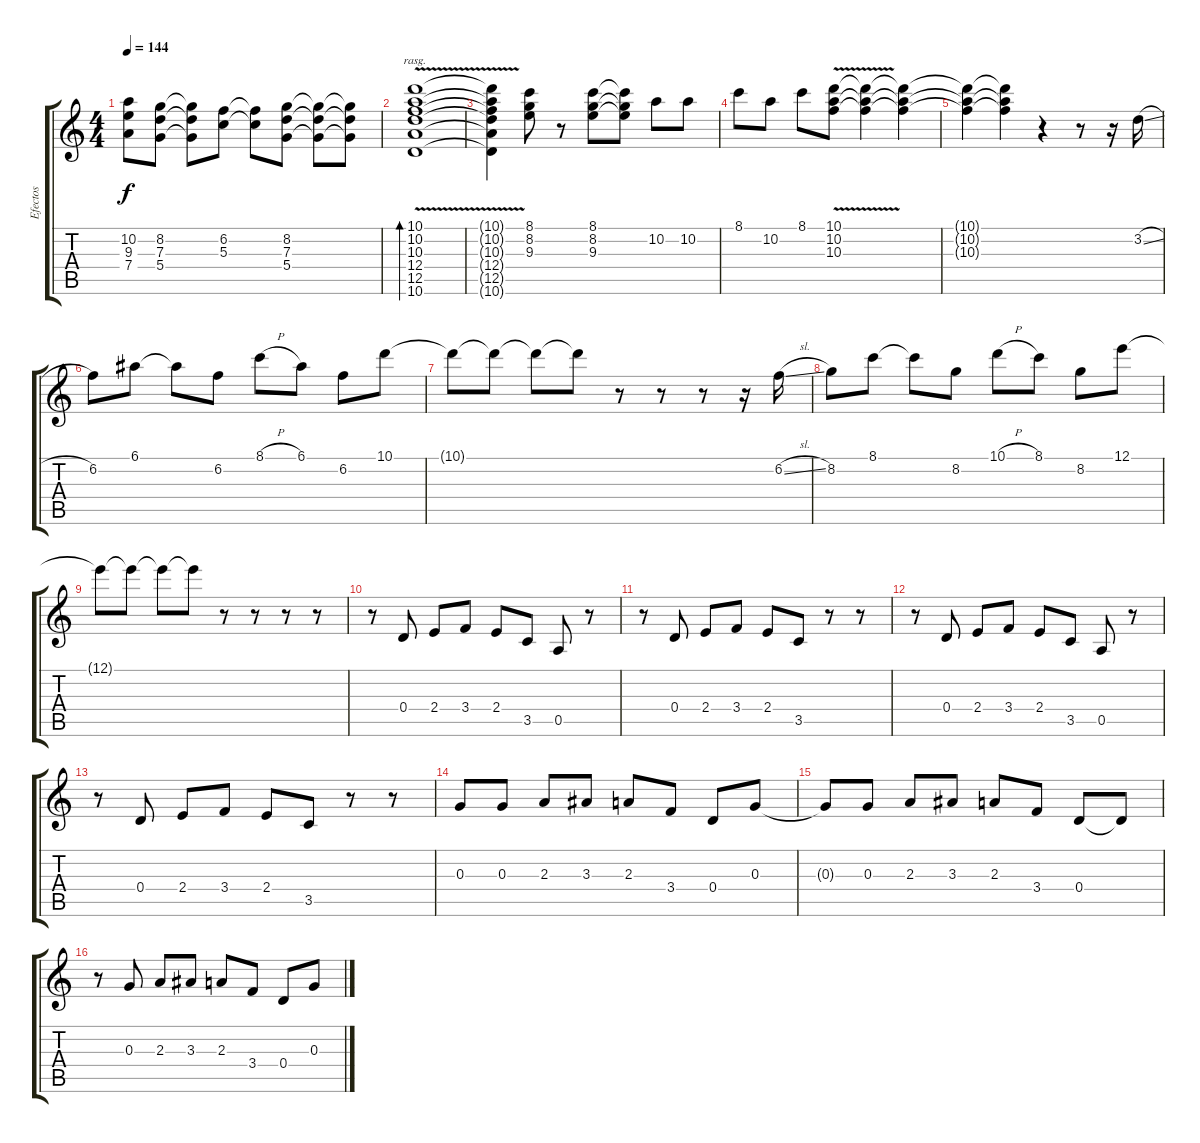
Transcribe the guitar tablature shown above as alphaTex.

\track ("Efectos" "Efectos") {instrument electricguitarclean}
\staff {score tabs}
\tuning (E4 B3 G3 D3 A2 E2) {hide}
\ts (4 4)
\tempo 144
\clef g2
\ks c
(10.2{t} 9.3{t} 7.4{t}).8{dy f} (8.2 7.3 5.4).8 (8.2{t} 7.3{t} 5.4{t}).8 (6.2 5.3).8 (6.2{t} 5.3{t}).8 (8.2 7.3 5.4).8 (8.2{t} 7.3{t} 5.4{t}).8 (8.2{t} 7.3{t} 5.4{t}).8 |
(10.1{v} 10.2{v} 10.3{v} 12.4{v} 12.5{v} 10.6{v}).1{bd 240 rasg ii} |
(10.1{t} 10.2{t} 10.3{t} 12.4{t} 12.5{t} 10.6{t}).4 (8.1 8.2 9.3).8 r.8 (8.1 8.2 9.3).8 (8.1{t} 8.2{t} 9.3{t}).8 10.2.8 10.2.8 |
8.1.8 10.2.8 8.1.8 (10.1{v} 10.2{v} 10.3{v}).8 (10.1{t} 10.2{t} 10.3{t}).4 (10.1{t} 10.2{t} 10.3{t}).4 |
(10.1{t} 10.2{t} 10.3{t}).4 (10.1{t} 10.2{t} 10.3{t}).4 r.4 r.8 r.16 3.2{sl}.16 |
6.2.8 6.1.8 6.1{t}.8 6.2.8 8.1{h}.8 6.1.8 6.2.8 10.1.8 |
10.1{t}.8 10.1{t}.8 10.1{t}.8 10.1{t}.8 r.8 r.8 r.8 r.16 6.2{sl}.16 |
8.2.8 8.1.8 8.1{t}.8 8.2.8 10.1{h}.8 8.1.8 8.2.8 12.1.8 |
12.1{t}.8 12.1{t}.8 12.1{t}.8 12.1{t}.8 r.8 r.8 r.8 r.8 |
r.8{volume 7} 0.4.8 2.4.8 3.4.8 2.4.8 3.5.8 0.5.8 r.8 |
r.8 0.4.8 2.4.8 3.4.8 2.4.8 3.5.8 r.8 r.8 |
r.8 0.4.8 2.4.8 3.4.8 2.4.8 3.5.8 0.5.8 r.8 |
r.8 0.4.8 2.4.8 3.4.8 2.4.8 3.5.8 r.8 r.8 |
0.3.8 0.3.8 2.3.8 3.3.8 2.3.8 3.4.8 0.4.8 0.3.8 |
0.3{t}.8 0.3.8 2.3.8 3.3.8 2.3.8 3.4.8 0.4.8 0.4{t}.8 |
r.8 0.3.8 2.3.8 3.3.8 2.3.8 3.4.8 0.4.8 0.3.8
